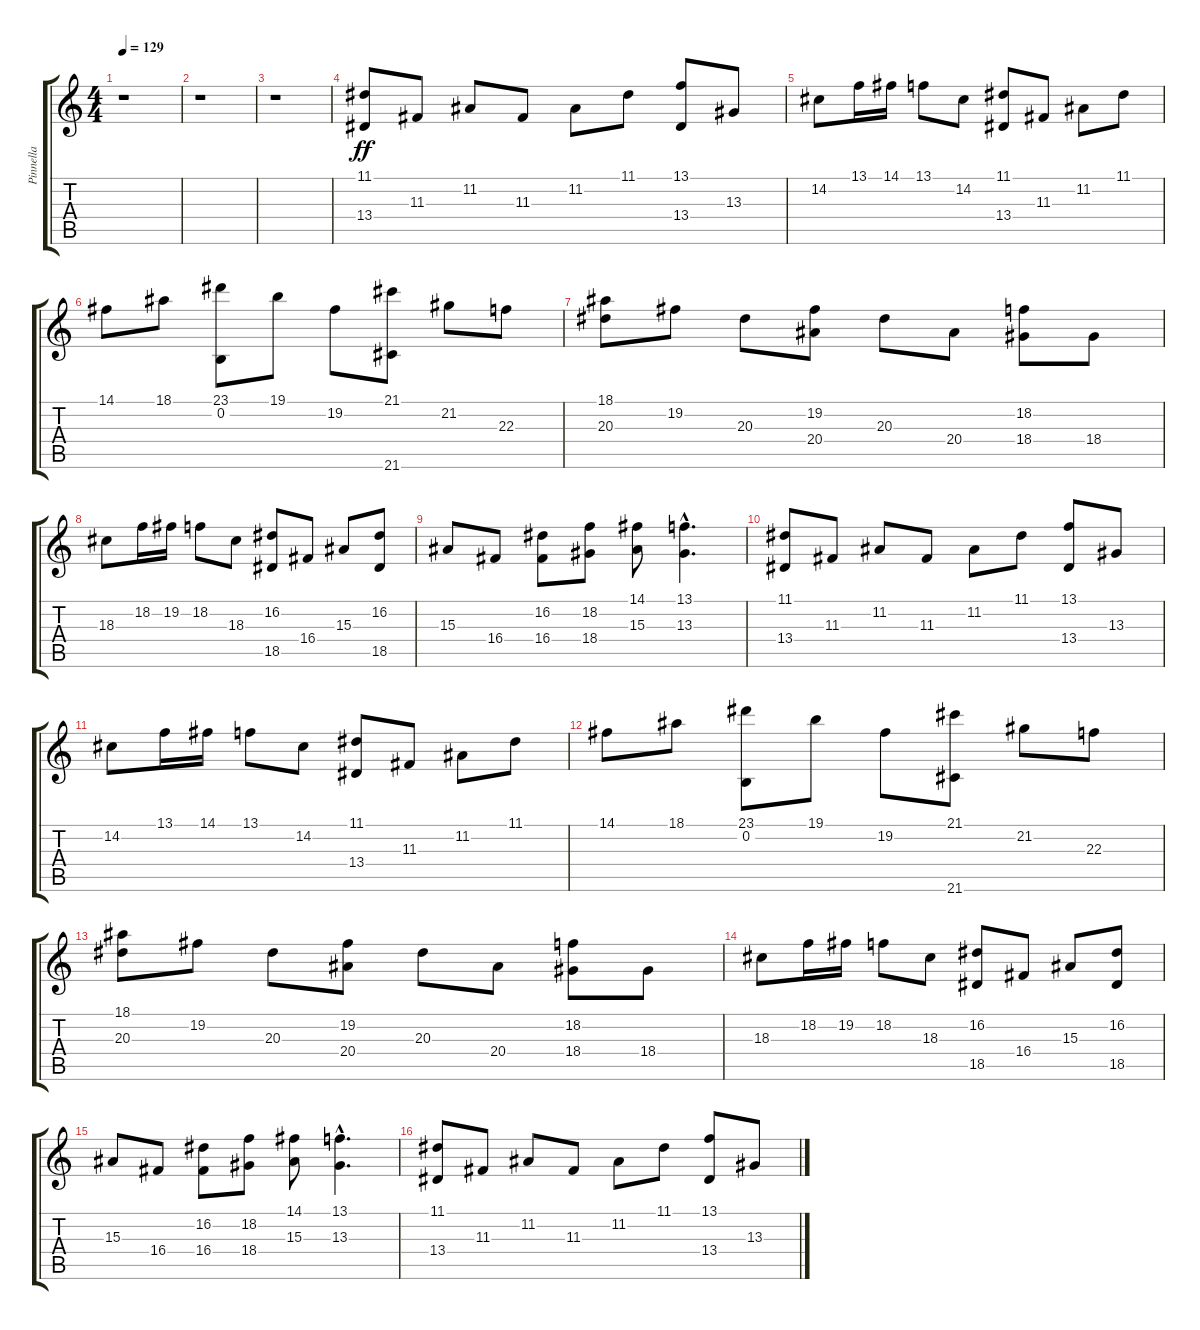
\track ("Pinnella" "Pinnella") {instrument brightacousticpiano}
\staff {score tabs}
\tuning (E4 B3 G3 D3 A2 E2) {hide}
\ts (4 4)
\tempo 129
\clef g2
\ks c
r.1{dy ff} |
r.1 |
r.1 |
(11.1 13.4).8 11.3.8 11.2.8 11.3.8 11.2.8 11.1.8 (13.1 13.4).8 13.3.8 |
14.2.8 13.1.16 14.1.16 13.1.8 14.2.8 (11.1 13.4).8 11.3.8 11.2.8 11.1.8 |
14.1.8 18.1.8 (23.1 0.2).8 19.1.8 19.2.8 (21.1 21.6).8 21.2.8 22.3.8 |
(18.1 20.3).8 19.2.8 20.3.8 (19.2 20.4).8 20.3.8 20.4.8 (18.2 18.4).8 18.4.8 |
18.3.8 18.2.16 19.2.16 18.2.8 18.3.8 (16.2 18.5).8 16.4.8 15.3.8 (16.2 18.5).8 |
15.3.8 16.4.8 (16.2 16.4).8 (18.2 18.4).8 (14.1 15.3).8 (13.1{hac} 13.3{hac}).4{d} |
(11.1 13.4).8 11.3.8 11.2.8 11.3.8 11.2.8 11.1.8 (13.1 13.4).8 13.3.8 |
14.2.8 13.1.16 14.1.16 13.1.8 14.2.8 (11.1 13.4).8 11.3.8 11.2.8 11.1.8 |
14.1.8 18.1.8 (23.1 0.2).8 19.1.8 19.2.8 (21.1 21.6).8 21.2.8 22.3.8 |
(18.1 20.3).8 19.2.8 20.3.8 (19.2 20.4).8 20.3.8 20.4.8 (18.2 18.4).8 18.4.8 |
18.3.8 18.2.16 19.2.16 18.2.8 18.3.8 (16.2 18.5).8 16.4.8 15.3.8 (16.2 18.5).8 |
15.3.8 16.4.8 (16.2 16.4).8 (18.2 18.4).8 (14.1 15.3).8 (13.1{hac} 13.3{hac}).4{d} |
(11.1 13.4).8 11.3.8 11.2.8 11.3.8 11.2.8 11.1.8 (13.1 13.4).8 13.3.8
